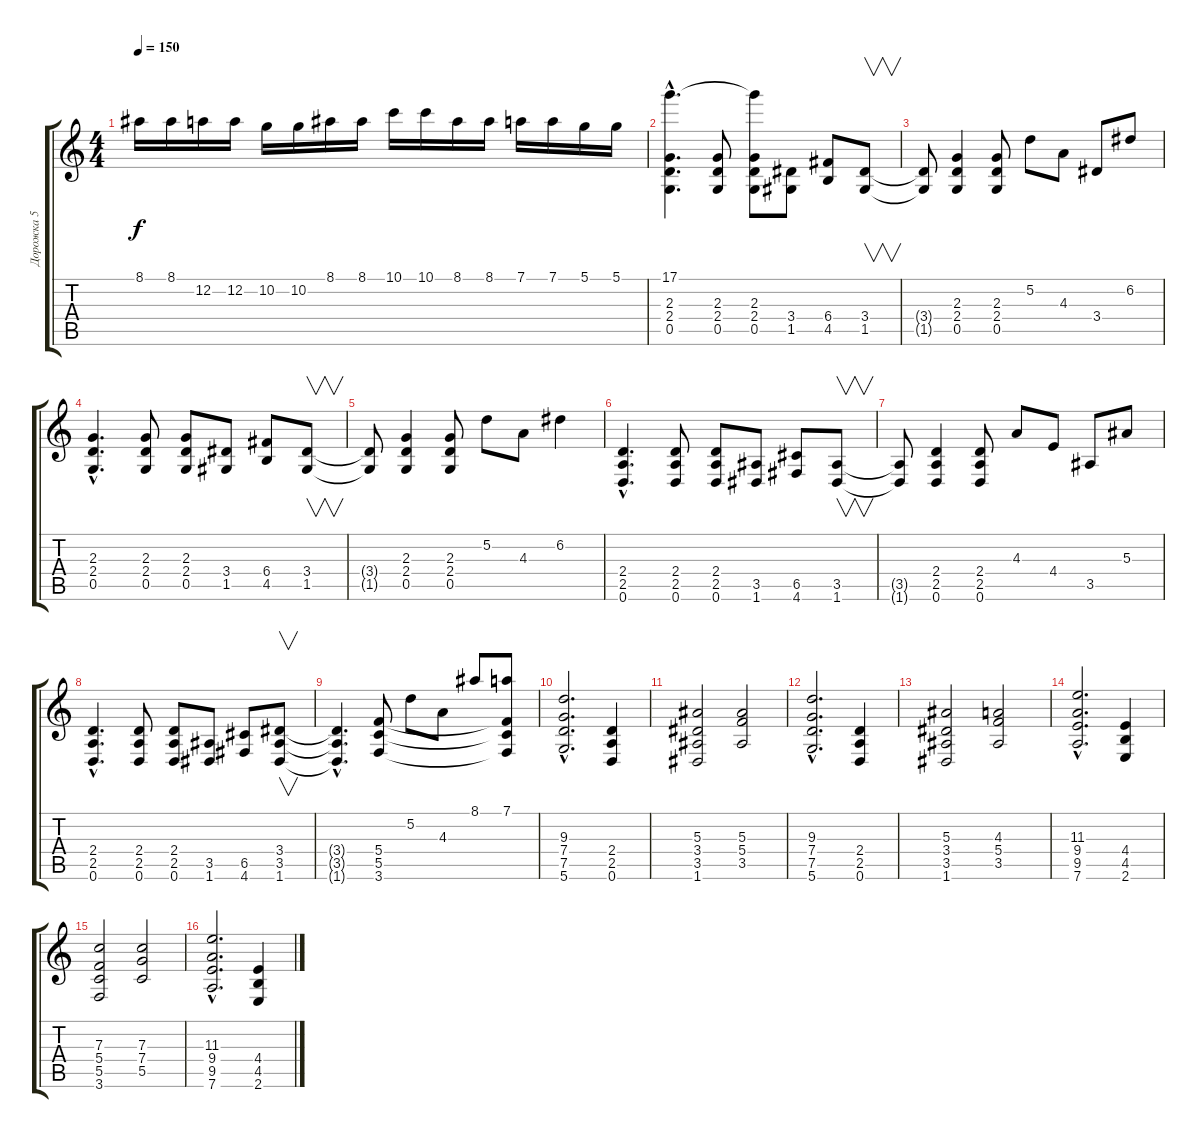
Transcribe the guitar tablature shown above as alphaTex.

\track ("Дорожка 5" "Дорожка 5") {instrument distortionguitar}
\staff {score tabs}
\tuning (D4 A3 F3 C3 G2 D2) {hide}
\ts (4 4)
\tempo 150
\clef g2
\ks c
8.1.16{dy f} 8.1.16 12.2.16 12.2.16 10.2.16 10.2.16 8.1.16 8.1.16 10.1.16 10.1.16 8.1.16 8.1.16 7.1.16 7.1.16 5.1.16 5.1.16 |
(17.1{hac} 2.3{hac} 2.4{hac} 0.5{hac}).4{d} (2.3 2.4 0.5).8 (17.1{t} 2.3 2.4 0.5).8 (3.4 1.5).8 (6.4 4.5).8 (3.4 1.5).8{v} |
(3.4{t} 1.5{t}).8 (2.3 2.4 0.5).4 (2.3 2.4 0.5).8 5.2.8 4.3.8 3.4.8 6.2.8 |
(2.3{hac} 2.4{hac} 0.5{hac}).4{d} (2.3 2.4 0.5).8 (2.3 2.4 0.5).8 (3.4 1.5).8 (6.4 4.5).8 (3.4 1.5).8{v} |
(3.4{t} 1.5{t}).8 (2.3 2.4 0.5).4 (2.3 2.4 0.5).8 5.2.8 4.3.8 6.2.4 |
(2.4{hac} 2.5{hac} 0.6{hac}).4{d} (2.4 2.5 0.6).8 (2.4 2.5 0.6).8 (3.5 1.6).8 (6.5 4.6).8 (3.5 1.6).8{v} |
(3.5{t} 1.6{t}).8 (2.4 2.5 0.6).4 (2.4 2.5 0.6).8 4.3.8 4.4.8 3.5.8 5.3.8 |
(2.4{hac} 2.5{hac} 0.6{hac}).4{d} (2.4 2.5 0.6).8 (2.4 2.5 0.6).8 (3.5 1.6).8 (6.5 4.6).8 (3.4 3.5 1.6).8{v} |
(3.4{hac t} 3.5{hac t} 1.6{hac t}).4{d} (5.4 5.5 3.6).8 5.2.8 4.3.8 8.1.8 (7.1 5.4{t} 5.5{t} 3.6{t}).8 |
(9.3{hac} 7.4{hac} 7.5{hac} 5.6{hac}).2{d} (2.4 2.5 0.6).4 |
(5.3 3.4 3.5 1.6).2 (5.3 5.4 3.5).2 |
(9.3{hac} 7.4{hac} 7.5{hac} 5.6{hac}).2{d} (2.4 2.5 0.6).4 |
(5.3 3.4 3.5 1.6).2 (4.3 5.4 3.5).2 |
(11.3{hac} 9.4{hac} 9.5{hac} 7.6{hac}).2{d} (4.4 4.5 2.6).4 |
(7.3 5.4 5.5 3.6).2 (7.3 7.4 5.5).2 |
(11.3{hac} 9.4{hac} 9.5{hac} 7.6{hac}).2{d} (4.4 4.5 2.6).4
